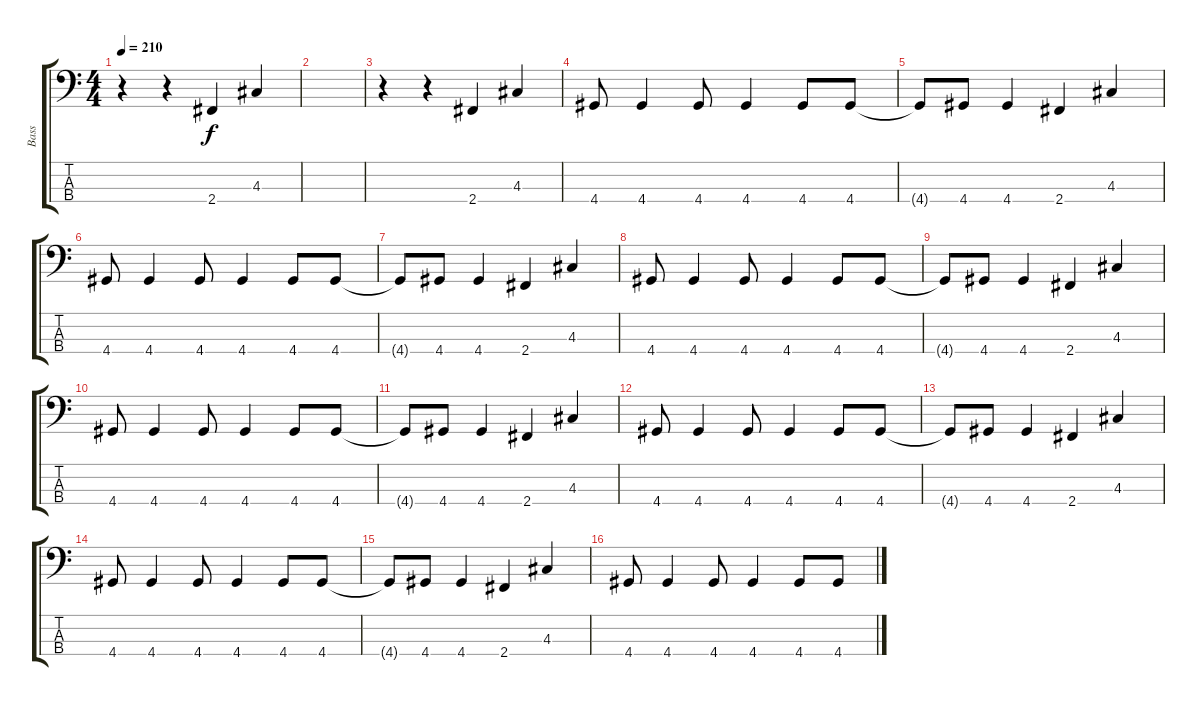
\track ("Bass" "Bass") {instrument electricbasspick}
\staff {score tabs}
\tuning (G2 D2 A1 E1) {hide}
\ts (4 4)
\tempo 210
\clef f4
\ks c
r.4{dy f} r.4 2.4.4 4.3.4 |
|
r.4 r.4 2.4.4 4.3.4 |
4.4.8 4.4.4 4.4.8 4.4.4 4.4.8 4.4.8 |
4.4{t}.8 4.4.8 4.4.4 2.4.4 4.3.4 |
4.4.8 4.4.4 4.4.8 4.4.4 4.4.8 4.4.8 |
4.4{t}.8 4.4.8 4.4.4 2.4.4 4.3.4 |
4.4.8 4.4.4 4.4.8 4.4.4 4.4.8 4.4.8 |
4.4{t}.8 4.4.8 4.4.4 2.4.4 4.3.4 |
4.4.8 4.4.4 4.4.8 4.4.4 4.4.8 4.4.8 |
4.4{t}.8 4.4.8 4.4.4 2.4.4 4.3.4 |
4.4.8 4.4.4 4.4.8 4.4.4 4.4.8 4.4.8 |
4.4{t}.8 4.4.8 4.4.4 2.4.4 4.3.4 |
4.4.8 4.4.4 4.4.8 4.4.4 4.4.8 4.4.8 |
4.4{t}.8 4.4.8 4.4.4 2.4.4 4.3.4 |
4.4.8 4.4.4 4.4.8 4.4.4 4.4.8 4.4.8
